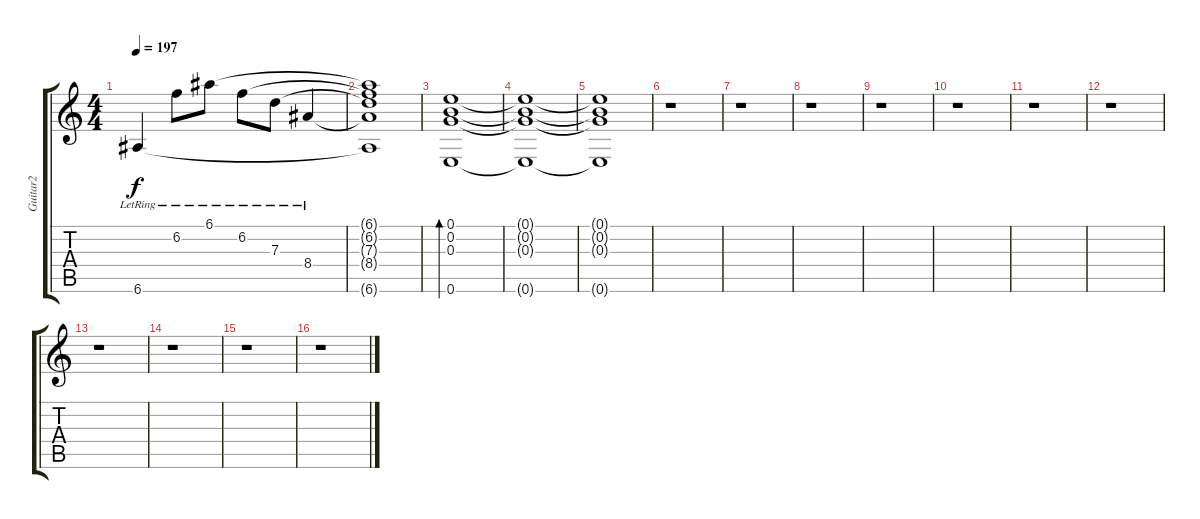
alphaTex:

\track ("Guitar2" "Guitar2") {instrument distortionguitar}
\staff {score tabs}
\tuning (E4 B3 G3 D3 A2 E2) {hide}
\ts (4 4)
\tempo 197
\clef g2
\ks c
6.6{lr}.4{dy f} 6.2{lr}.8 6.1{lr}.8 6.2{lr}.8 7.3{lr}.8 8.4{lr}.4 |
(6.1{t} 6.2{t} 7.3{t} 8.4{t} 6.6{t}).1 |
(0.1 0.2 0.3 0.6).1{bd 240} |
(0.1{t} 0.2{t} 0.3{t} 0.6{t}).1 |
(0.1{t} 0.2{t} 0.3{t} 0.6{t}).1 |
r.1 |
r.1 |
r.1 |
r.1 |
r.1 |
r.1 |
r.1 |
r.1 |
r.1 |
r.1 |
r.1
